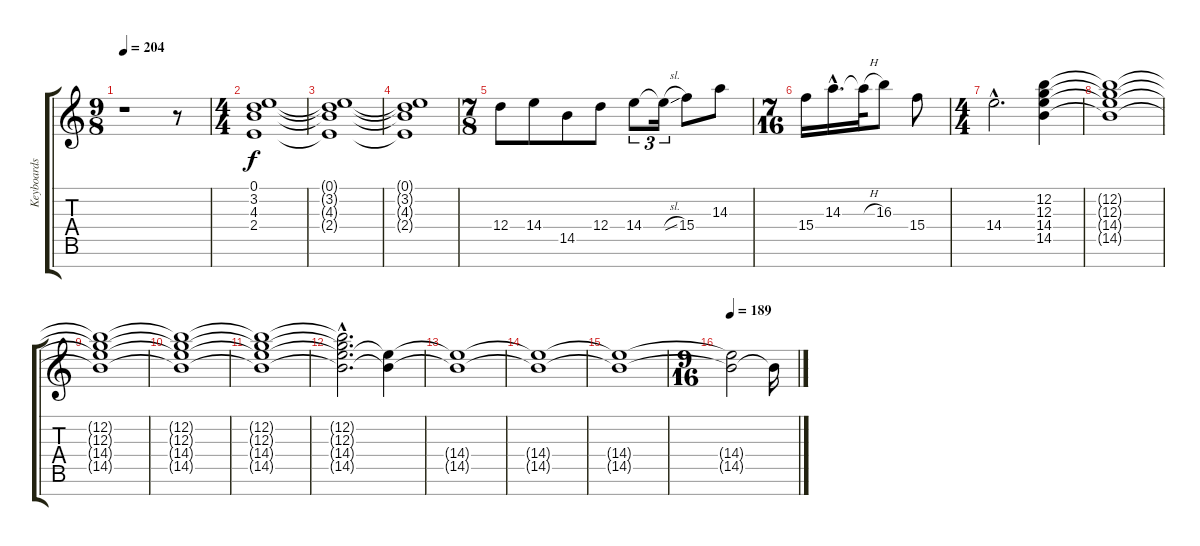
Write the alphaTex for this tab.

\track ("Keyboards" "Keyboards") {instrument electricguitarclean}
\staff {score tabs}
\tuning (E4 B3 G3 D3 A2 E2 B1) {hide}
\ts (9 8)
\tempo 204
\clef g2
\ks c
r.1{dy mf} r.8 |
\ts (4 4)
(0.1 3.2 4.3 2.4).1{dy f} |
(0.1{t} 3.2{t} 4.3{t} 2.4{t}).1 |
(0.1{t} 3.2{t} 4.3{t} 2.4{t}).1 |
\ts (7 8)
12.4.8 14.4.8 14.5.8 12.4.8 14.4.8{tu (3 2)} 14.4{sl t}.16{tu (3 2)} 15.4.8 14.3.8 |
\ts (7 16)
15.4.16 14.3{hac}.16{d} 14.3{h t}.32 16.3.8 15.4.8 |
\ts (4 4)
14.4{hac}.2{d volume 10} (12.2 12.3 14.4 14.5).4 |
(12.2{t} 12.3{t} 14.4{t} 14.5{t}).1 |
(12.2{t} 12.3{t} 14.4{t} 14.5{t}).1 |
(12.2{t} 12.3{t} 14.4{t} 14.5{t}).1{volume 10} |
(12.2{t} 12.3{t} 14.4{t} 14.5{t}).1 |
(12.2{hac t} 12.3{hac t} 14.4{hac t} 14.5{hac t}).2{d volume 10} (14.4{t} 14.5{t}).4 |
(14.4{t} 14.5{t}).1 |
(14.4{t} 14.5{t}).1 |
(14.4{t} 14.5{t}).1 |
\ts (9 16)
\tempo 189
(14.4{t} 14.5{t}).2 14.5{t}.16
